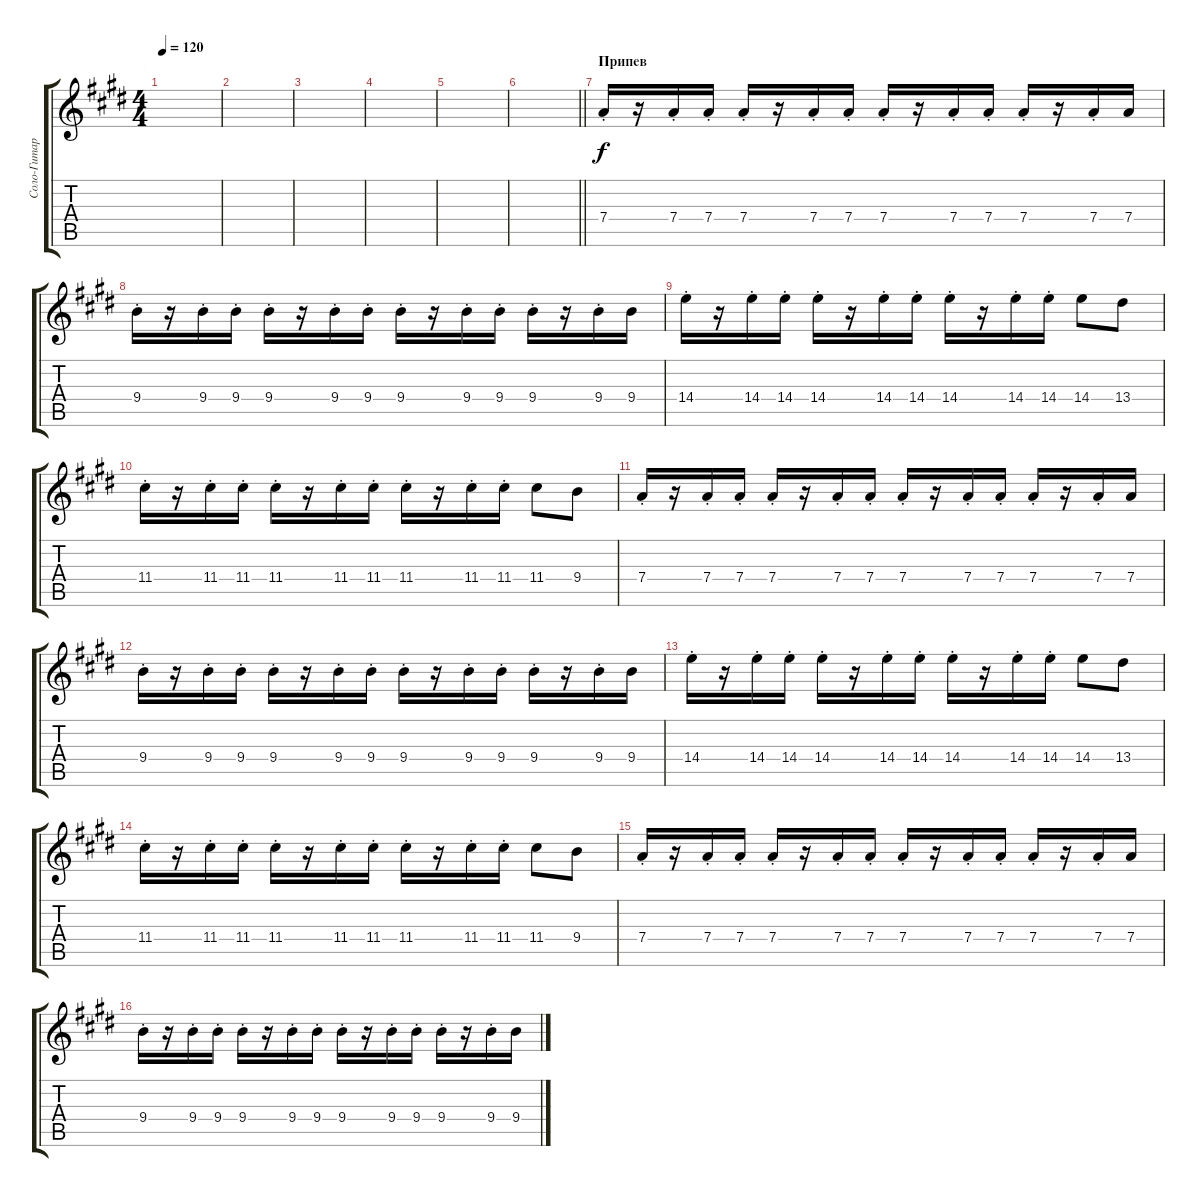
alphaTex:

\track ("Соло-Гитара 1" "Соло-Гитар") {instrument electricguitarjazz}
\staff {score tabs}
\tuning (E4 B3 G3 D3 A2 E2) {hide}
\ts (4 4)
\tempo 120
\clef g2
\ks e
|
|
|
|
|
\barLineRight lightlight
|
\section ("" "Припев")
7.4{st}.16 r.16 7.4{st}.16 7.4{st}.16 7.4{st}.16 r.16 7.4{st}.16 7.4{st}.16 7.4{st}.16 r.16 7.4{st}.16 7.4{st}.16 7.4{st}.16 r.16 7.4{st}.16 7.4.16 |
9.4{st}.16 r.16 9.4{st}.16 9.4{st}.16 9.4{st}.16 r.16 9.4{st}.16 9.4{st}.16 9.4{st}.16 r.16 9.4{st}.16 9.4{st}.16 9.4{st}.16 r.16 9.4{st}.16 9.4.16 |
14.4{st}.16 r.16 14.4{st}.16 14.4{st}.16 14.4{st}.16 r.16 14.4{st}.16 14.4{st}.16 14.4{st}.16 r.16 14.4{st}.16 14.4{st}.16 14.4.8 13.4.8 |
11.4{st}.16 r.16 11.4{st}.16 11.4{st}.16 11.4{st}.16 r.16 11.4{st}.16 11.4{st}.16 11.4{st}.16 r.16 11.4{st}.16 11.4{st}.16 11.4.8 9.4.8 |
7.4{st}.16 r.16 7.4{st}.16 7.4{st}.16 7.4{st}.16 r.16 7.4{st}.16 7.4{st}.16 7.4{st}.16 r.16 7.4{st}.16 7.4{st}.16 7.4{st}.16 r.16 7.4{st}.16 7.4.16 |
9.4{st}.16 r.16 9.4{st}.16 9.4{st}.16 9.4{st}.16 r.16 9.4{st}.16 9.4{st}.16 9.4{st}.16 r.16 9.4{st}.16 9.4{st}.16 9.4{st}.16 r.16 9.4{st}.16 9.4.16 |
14.4{st}.16 r.16 14.4{st}.16 14.4{st}.16 14.4{st}.16 r.16 14.4{st}.16 14.4{st}.16 14.4{st}.16 r.16 14.4{st}.16 14.4{st}.16 14.4.8 13.4.8 |
11.4{st}.16 r.16 11.4{st}.16 11.4{st}.16 11.4{st}.16 r.16 11.4{st}.16 11.4{st}.16 11.4{st}.16 r.16 11.4{st}.16 11.4{st}.16 11.4.8 9.4.8 |
7.4{st}.16 r.16 7.4{st}.16 7.4{st}.16 7.4{st}.16 r.16 7.4{st}.16 7.4{st}.16 7.4{st}.16 r.16 7.4{st}.16 7.4{st}.16 7.4{st}.16 r.16 7.4{st}.16 7.4.16 |
9.4{st}.16 r.16 9.4{st}.16 9.4{st}.16 9.4{st}.16 r.16 9.4{st}.16 9.4{st}.16 9.4{st}.16 r.16 9.4{st}.16 9.4{st}.16 9.4{st}.16 r.16 9.4{st}.16 9.4.16
